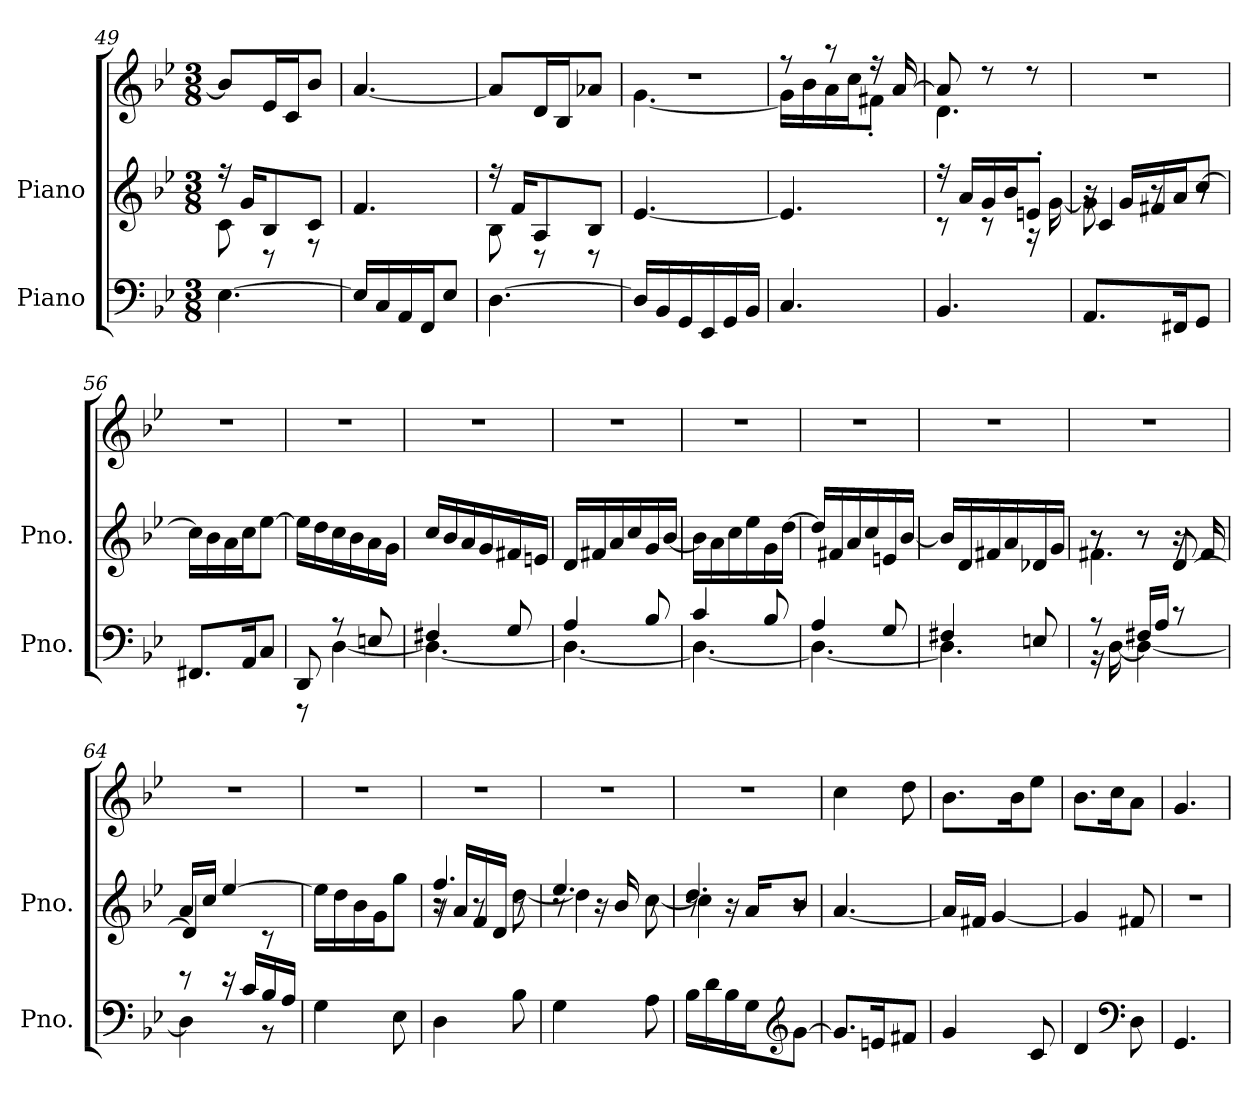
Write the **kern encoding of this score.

**kern	**kern	**kern
*part2	*part1	*part1
*staff3	*staff2	*staff1
*I"Piano	*I"Piano	*
*I'Pno.	*I'Pno.	*
*clefF4	*clefG2	*clefG2
*k[b-e-]	*k[b-e-]	*k[b-e-]
*M3/8	*M3/8	*M3/8
=49	=49	=49
*	*^	*
[4.E-\	16r	8c\	8b-/L]
.	16g/KL	.	.
.	8B-/	8r	16e-/L
.	.	.	16c/J
.	8c/J	8r	8b-/J
*	*v	*v	*
=50	=50	=50
16E-/LL]	4.f/	[4.a/
16C/	.	.
16AA/	.	.
16FF/J	.	.
8E-/J	.	.
=51	=51	=51
*	*^	*
[4.D\	16r	8B-\	8a/L]
.	16f/KL	.	.
.	8A/	8r	16d/L
.	.	.	16B-/J
.	8B-/J	8r	8a-X/J
*	*v	*v	*
=52	=52	=52
*	*	*^
16D/LL]	[4.e-/	4.r	[4.g\
16BB-/	.	.	.
16GG/	.	.	.
16EE-/	.	.	.
16GG/	.	.	.
16BB-/JJ	.	.	.
=53	=53	=53	=53
4.C/	4.e-/]	8r	16g\LL]
.	.	.	16b-\
.	.	8r	16a\
.	.	.	16cc\J
.	.	16r	8f#X'\J
.	.	[16a/	.
!!LO:LB:g=z	!!
=54	=54	=54	=54
*	*^	*	*
4.BB-/	16r	8r	8a/]	4.d\
.	16a/LL	.	.	.
.	16g/	8r	8r	.
.	16b-/J	.	.	.
.	8en'/J	16r	8r	.
.	.	[16g\	.	.
*	*	*	*v	*v
=55	=55	=55	=55
*	*	*^	*
8.AA/L	16r	8g\]	4c/	4.r
.	16g/LL	.	.	.
.	16f#X/	8r	.	.
16FF#X/K	16a/J	.	.	.
8GG/J	[8cc/J	8r	8r	.
*	*v	*v	*v	*
=56	=56	=56
8.FF#X/L	16cc\LL]	4.r
.	16b-\	.
.	16a\	.
16AA/K	16cc\J	.
8C/J	[8ee-\J	.
=57	=57	=57
*^	*	*
8DD/	8r	16ee-\LL]	4.r
.	.	16dd\	.
8r	[4D\	16cc\	.
.	.	16b-\	.
8En/	.	16a\	.
.	.	16g\JJ	.
=58	=58	=58	=58
4F#X/	4.D\_	16cc/LL	4.r
.	.	16b-/	.
.	.	16a/	.
.	.	16g/	.
8G/	.	16f#X/	.
.	.	16en/JJ	.
!!LO:LB:g=z
=59	=59	=59	=59
4A/	4.D\_	16d/LL	4.r
.	.	16f#X/	.
.	.	16a/	.
.	.	16cc/	.
8B-/	.	16g/	.
.	.	[16b-/JJ	.
=60	=60	=60	=60
4c/	4.D\_	16b-\LL]	4.r
.	.	16a\	.
.	.	16cc\	.
.	.	16ee-\	.
8B-/	.	16g\	.
.	.	[16dd\JJ	.
=61	=61	=61	=61
4A/	4.D\_	16dd/LL]	4.r
.	.	16f#X/	.
.	.	16a/	.
.	.	16cc/	.
8G/	.	16en/	.
.	.	[16b-/JJ	.
=62	=62	=62	=62
4F#X/	4.D\]	16b-/LL]	4.r
.	.	16d/	.
.	.	16f#X/	.
.	.	16a/	.
8En/	.	16d-X/	.
.	.	16g/JJ	.
=63	=63	=63	=63
*	*	*^	*
*	*	*	*^	*
8r	16r	8r	4.f#X\	8r	4.r
.	[16D\	.	.	.	.
16F#X/LL	4D\_	8r	.	8r	.
16A/JJ	.	.	.	.	.
8r	.	16r	.	[8d/	.
.	.	16f#/	.	.	.
*	*	*	*v	*v	*
!!LO:PB:g=z
=64	=64	=64	=64	=64
8r	4D\]	16a/LL	4d/]	4.r
.	.	16cc/JJ	.	.
16r	.	[4ee-/	.	.
16c/LL	.	.	.	.
16B-/	8r	.	8r	.
16A/JJ	.	.	.	.
*v	*v	*	*	*
*	*v	*v	*
=65	=65	=65
4G\	16ee-\LL]	4.r
.	16dd\	.
.	16b-\	.
.	16g\J	.
8E-\	8gg\J	.
=66	=66	=66
*	*^	*
*	*	*^	*
4D\	4.ff/	8r	16r	4.r
.	.	.	16a/LL	.
.	.	8r	16f/	.
.	.	.	16d/JJ	.
8B-\	.	[8dd\	8r	.
=67	=67	=67	=67	=67
4G\	4.ee-/	4dd\]	8r	4.r
.	.	.	16r	.
.	.	.	16b-/	.
8A\	.	[8cc\	8r	.
=68	=68	=68	=68	=68
16B-\LL	4.dd/	4cc\]	8r	4.r
16d\	.	.	.	.
16B-\	.	.	16r	.
16G\J	.	.	16a/KL	.
*clefG2	*	*	*	*
[8g\J	.	8r	8b-/J	.
*	*v	*v	*v	*
=69	=69	=69
8.g/L]	[4.a/	4cc\
16en/K	.	.
8f#X/J	.	8dd\
!!LO:LB:g=z
=70	=70	=70
4g/	16a/LL]	8.b-\L
.	16f#X/JJ	.
.	[4g/	.
.	.	16b-\K
8c/	.	8ee-\J
=71	=71	=71
4d/	4g/]	8.b-\L
.	.	16cc\K
*clefF4	*	*
8D\	8f#X/	8a\J
=72	=72	=72
4.GG/	4.r	4.g/
=	=	=
*-	*-	*-
